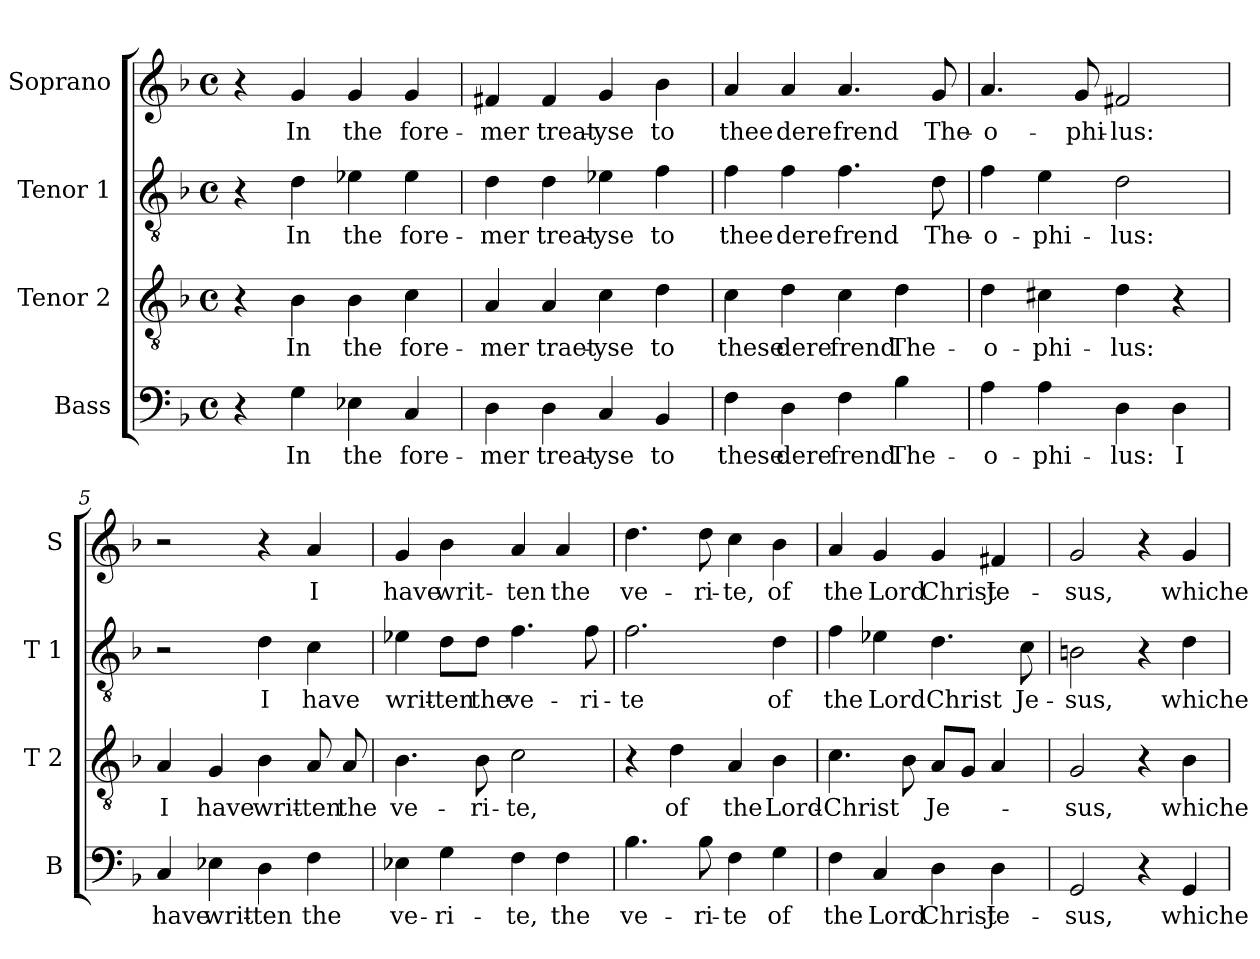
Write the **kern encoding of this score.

**kern	**text	**kern	**text	**kern	**text	**kern	**text
*part4	*part4	*part3	*part3	*part2	*part2	*part1	*part1
*staff4	*staff4	*staff3	*staff3	*staff2	*staff2	*staff1	*staff1
*I"Bass	*	*I"Tenor 2	*	*I"Tenor 1	*	*I"Soprano	*
*I'B	*	*I'T 2	*	*I'T 1	*	*I'S	*
*clefF4	*	*clefGv2	*	*clefGv2	*	*clefG2	*
*k[b-]	*	*k[b-]	*	*k[b-]	*	*k[b-]	*
*F:	*	*F:	*	*F:	*	*F:	*
*M4/4	*	*M4/4	*	*M4/4	*	*M4/4	*
*met(c)	*	*met(c)	*	*met(c)	*	*met(c)	*
=1	=1	=1	=1	=1	=1	=1	=1
4r	.	4r	.	4r	.	4r	.
!	!LO:LY:b	!	!LO:LY:b	!	!LO:LY:b	!	!LO:LY:b
4G\	In	4B-\	In	4d\	In	4g/	In
!	!LO:LY:b	!	!LO:LY:b	!	!LO:LY:b	!	!LO:LY:b
4E-X\	the	4B-\	the	4e-X\	the	4g/	the
!	!LO:LY:b	!	!LO:LY:b	!	!LO:LY:b	!	!LO:LY:b
4C/	fore-	4c\	fore-	4e-\	fore-	4g/	fore-
=2	=2	=2	=2	=2	=2	=2	=2
!	!LO:LY:b	!	!LO:LY:b	!	!LO:LY:b	!	!LO:LY:b
4D\	-mer	4A/	-mer	4d\	-mer	4f#X/	-mer
!	!LO:LY:b	!	!LO:LY:b	!	!LO:LY:b	!	!LO:LY:b
4D\	treat-	4A/	traet-	4d\	treat-	4f#/	treat-
!	!LO:LY:b	!	!LO:LY:b	!	!LO:LY:b	!	!LO:LY:b
4C/	-yse	4c\	-yse	4e-X\	-yse	4g/	-yse
!	!LO:LY:b	!	!LO:LY:b	!	!LO:LY:b	!	!LO:LY:b
4BB-/	to	4d\	to	4f\	to	4b-\	to
=3	=3	=3	=3	=3	=3	=3	=3
!	!LO:LY:b	!	!LO:LY:b	!	!LO:LY:b	!	!LO:LY:b
4F\	these	4c\	these	4f\	thee	4a/	thee
!	!LO:LY:b	!	!LO:LY:b	!	!LO:LY:b	!	!LO:LY:b
4D\	dere	4d\	dere	4f\	dere	4a/	dere
!	!LO:LY:b	!	!LO:LY:b	!	!LO:LY:b	!	!LO:LY:b
4F\	frend	4c\	frend	4.f\	frend	4.a/	frend
!	!LO:LY:b	!	!LO:LY:b	!	!	!	!
4B-\	The-	4d\	The-	.	.	.	.
!	!	!	!	!	!LO:LY:b	!	!LO:LY:b
.	.	.	.	8d\	The-	8g/	The-
!!LO:LB:g=z
=4	=4	=4	=4	=4	=4	=4	=4
!	!LO:LY:b	!	!LO:LY:b	!	!LO:LY:b	!	!LO:LY:b
4A\	-o-	4d\	-o-	4f\	-o-	4.a/	-o-
!	!LO:LY:b	!	!LO:LY:b	!	!LO:LY:b	!	!
4A\	-phi-	4c#X\	-phi-	4e\	-phi-	.	.
!	!	!	!	!	!	!	!LO:LY:b
.	.	.	.	.	.	8g/	-phi-
!	!LO:LY:b	!	!LO:LY:b	!	!LO:LY:b	!	!LO:LY:b
4D\	-lus:	4d\	-lus:	2d\	-lus:	2f#X/	-lus:
!	!LO:LY:b	!	!	!	!	!	!
4D\	I	4r	.	.	.	.	.
=5	=5	=5	=5	=5	=5	=5	=5
!	!LO:LY:b	!	!LO:LY:b	!	!	!	!
4C/	have	4A/	I	2r	.	2r	.
!	!LO:LY:b	!	!LO:LY:b	!	!	!	!
4E-X\	writ-	4G/	have	.	.	.	.
!	!LO:LY:b	!	!LO:LY:b	!	!LO:LY:b	!	!
4D\	-ten	4B-\	writ-	4d\	I	4r	.
!	!LO:LY:b	!	!LO:LY:b	!	!LO:LY:b	!	!LO:LY:b
4F\	the	8A/	-ten	4c\	have	4a/	I
!	!	!	!LO:LY:b	!	!	!	!
.	.	8A/	the	.	.	.	.
=6	=6	=6	=6	=6	=6	=6	=6
!	!LO:LY:b	!	!LO:LY:b	!	!LO:LY:b	!	!LO:LY:b
4E-X\	ve-	4.B-\	ve-	4e-X\	writ-	4g/	have
!	!LO:LY:b	!	!	!	!LO:LY:b	!	!LO:LY:b
4G\	-ri-	.	.	8d\L	-ten	4b-\	writ-
!	!	!	!LO:LY:b	!	!LO:LY:b	!	!
.	.	8B-\	-ri-	8d\J	the	.	.
!	!LO:LY:b	!	!LO:LY:b	!	!LO:LY:b	!	!LO:LY:b
4F\	-te,	2c\	-te,	4.f\	ve-	4a/	-ten
!	!LO:LY:b	!	!	!	!	!	!LO:LY:b
4F\	the	.	.	.	.	4a/	the
!	!	!	!	!	!LO:LY:b	!	!
.	.	.	.	8f\	-ri-	.	.
!!LO:LB:g=z
=7	=7	=7	=7	=7	=7	=7	=7
!	!LO:LY:b	!	!	!	!LO:LY:b	!	!LO:LY:b
4.B-\	ve-	4r	.	2.f\	-te	4.dd\	ve-
!	!	!	!LO:LY:b	!	!	!	!
.	.	4d\	of	.	.	.	.
!	!LO:LY:b	!	!	!	!	!	!LO:LY:b
8B-\	-ri-	.	.	.	.	8dd\	-ri-
!	!LO:LY:b	!	!LO:LY:b	!	!	!	!LO:LY:b
4F\	-te	4A/	the	.	.	4cc\	-te,
!	!LO:LY:b	!	!LO:LY:b	!	!LO:LY:b	!	!LO:LY:b
4G\	of	4B-\	Lord-	4d\	of	4b-\	of
=8	=8	=8	=8	=8	=8	=8	=8
!	!LO:LY:b	!	!LO:LY:b	!	!LO:LY:b	!	!LO:LY:b
4F\	the	4.c\	-Christ	4f\	the	4a/	the
!	!LO:LY:b	!	!	!	!LO:LY:b	!	!LO:LY:b
4C/	Lord	.	.	4e-X\	Lord	4g/	Lord
.	.	8B-\	.	.	.	.	.
!	!LO:LY:b	!	!LO:LY:b	!	!LO:LY:b	!	!LO:LY:b
4D\	Christ	8A/L	Je-	4.d\	Christ	4g/	Christ
.	.	8G/J	.	.	.	.	.
!	!LO:LY:b	!	!	!	!	!	!LO:LY:b
4D\	Je-	4A/	.	.	.	4f#X/	Je-
!	!	!	!	!	!LO:LY:b	!	!
.	.	.	.	8c\	Je-	.	.
=9	=9	=9	=9	=9	=9	=9	=9
!	!LO:LY:b	!	!LO:LY:b	!	!LO:LY:b	!	!LO:LY:b
2GG/	-sus,	2G/	-sus,	2Bn\	-sus,	2g/	-sus,
4r	.	4r	.	4r	.	4r	.
!	!LO:LY:b	!	!LO:LY:b	!	!LO:LY:b	!	!LO:LY:b
4GG/	whiche	4B-\	whiche	4d\	whiche	4g/	whiche
=	=	=	=	=	=	=	=
*-	*-	*-	*-	*-	*-	*-	*-
